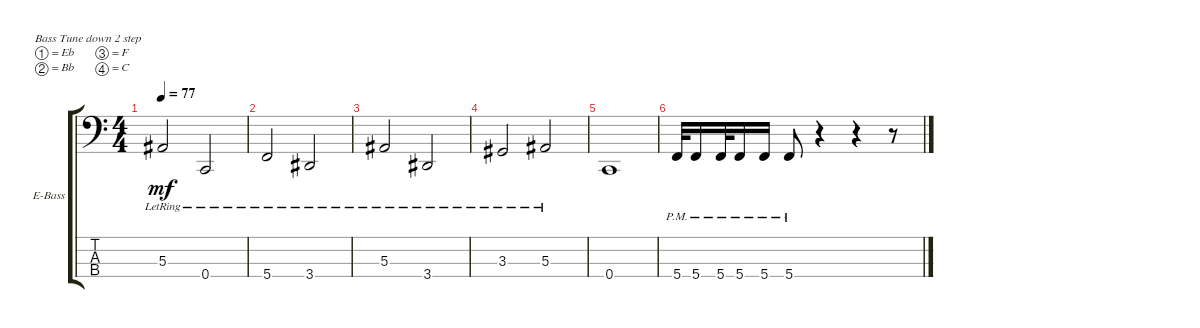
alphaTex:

\defaultSystemsLayout 4
\bracketExtendMode groupsimilarinstruments
\firstSystemTrackNameOrientation horizontal
\otherSystemsTrackNameOrientation horizontal
\track ("Electric Bass" "E-Bass") {instrument electricbassfinger}
\staff {score tabs}
\tuning (Eb2 Bb1 F1 C1)
\ts (4 4)
\tempo 77
\clef f4
\ks c
5.3{lr}.2{dy mf} 0.4{lr}.2 |
5.4{lr}.2 3.4{lr}.2 |
5.3{lr}.2 3.4{lr}.2 |
3.3{lr}.2 5.3{lr}.2 |
0.4.1 |
5.4{pm}.32 5.4{pm}.16 5.4{pm}.32 5.4{pm}.16 5.4{pm}.16 5.4{pm}.8 r.4 r.4 r.8
